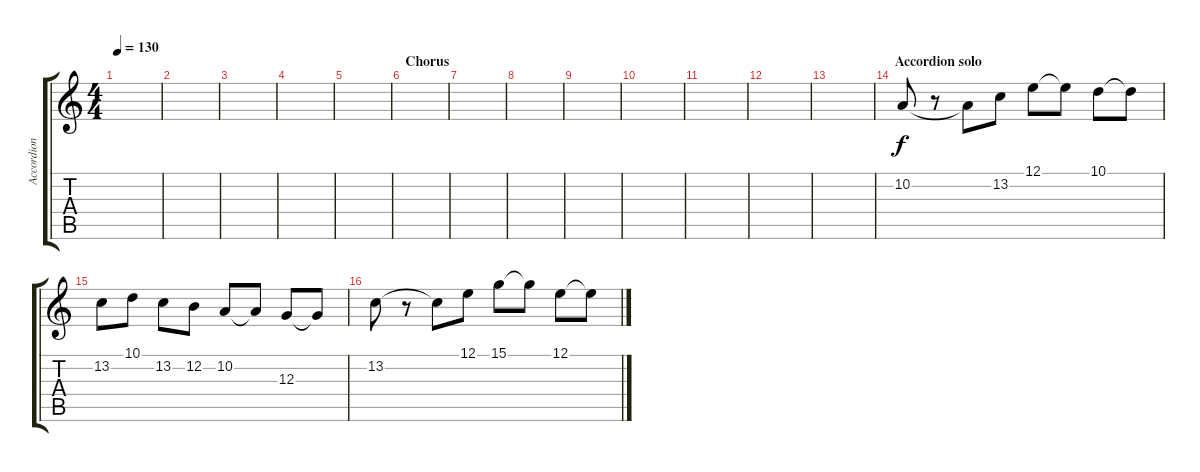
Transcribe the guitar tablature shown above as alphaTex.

\track ("Accordion" "Accordion") {instrument tangoaccordion}
\staff {score tabs}
\tuning (E4 B3 G3 D3 A2 E2) {hide}
\ts (4 4)
\tempo 130
\clef g2
\ks c
|
|
|
|
|
\section ("" "Chorus")
|
|
|
|
|
|
|
|
\section ("" "Accordion solo")
10.2.8 r.8 10.2{t}.8 13.2.8 12.1.8 12.1{t}.8 10.1.8 10.1{t}.8 |
13.2.8 10.1.8 13.2.8 12.2.8 10.2.8 10.2{t}.8 12.3.8 12.3{t}.8 |
13.2.8 r.8 13.2{t}.8 12.1.8 15.1.8 15.1{t}.8 12.1.8 12.1{t}.8
